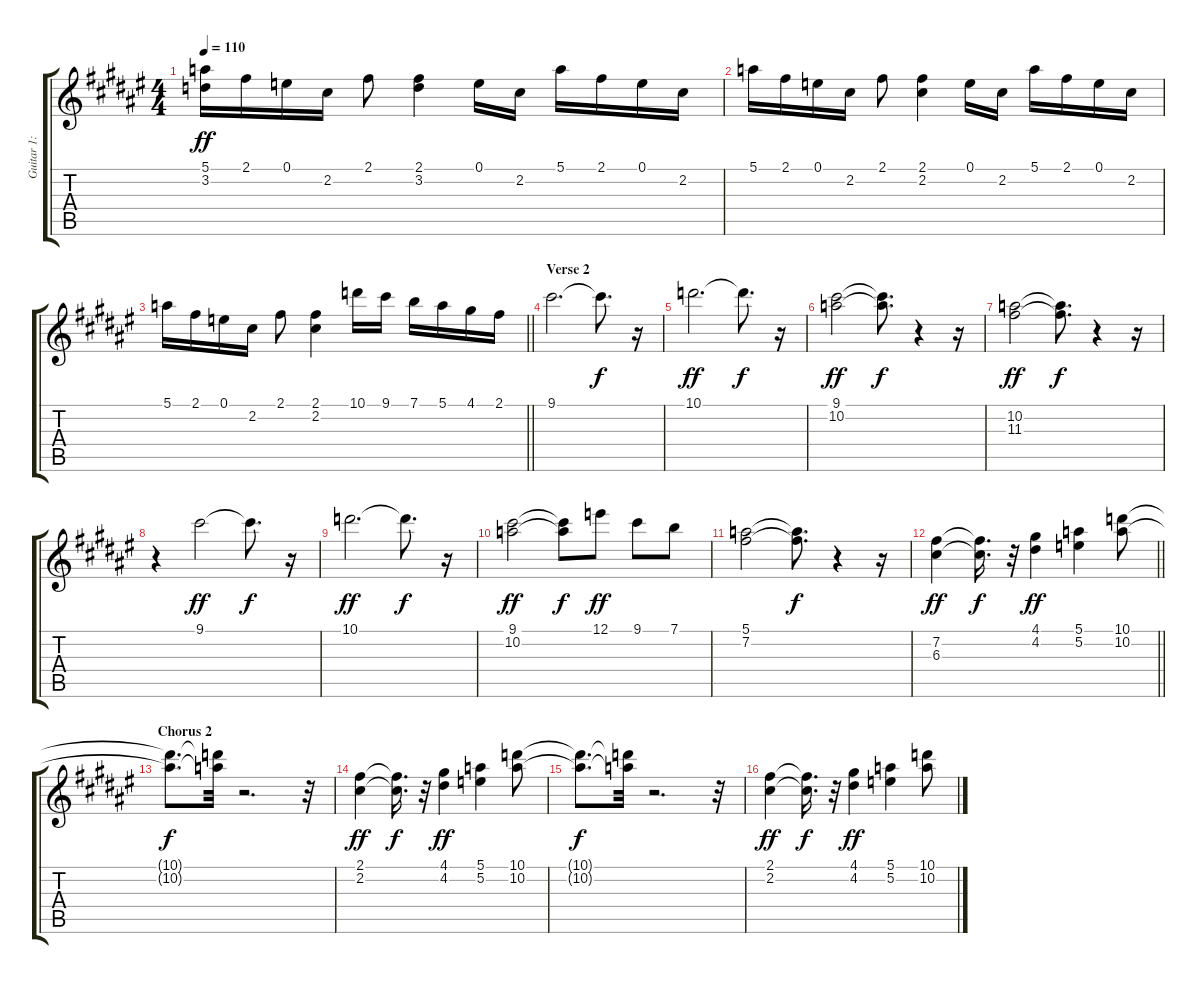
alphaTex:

\track ("Guitar 1: Eddie Martinez" "Guitar 1: ") {instrument overdrivenguitar}
\staff {score tabs}
\tuning (E4 B3 G3 D3 A2 E2) {hide}
\ts (4 4)
\tempo 110
\clef g2
\ks f#
(5.1 3.2).16{dy ff} 2.1.16 0.1.16 2.2.16 2.1.8 (2.1 3.2).4 0.1.16 2.2.16 5.1.16 2.1.16 0.1.16 2.2.16 |
5.1.16 2.1.16 0.1.16 2.2.16 2.1.8 (2.1 2.2).4 0.1.16 2.2.16 5.1.16 2.1.16 0.1.16 2.2.16 |
\barLineRight lightlight
5.1.16 2.1.16 0.1.16 2.2.16 2.1.8 (2.1 2.2).4 10.1.16 9.1.16 7.1.16 5.1.16 4.1.16 2.1.16 |
\section ("" "Verse 2")
9.1.2{d} 9.1{t}.8{d dy f} r.16 |
10.1.2{d dy ff} 10.1{t}.8{d dy f} r.16 |
(9.1 10.2).2{dy ff} (9.1{t} 10.2{t}).8{d dy f} r.4 r.16 |
(10.2 11.3).2{dy ff} (10.2{t} 11.3{t}).8{d dy f} r.4 r.16 |
r.4 9.1.2{dy ff} 9.1{t}.8{d dy f} r.16 |
10.1.2{d dy ff} 10.1{t}.8{d dy f} r.16 |
(9.1 10.2).2{dy ff} (9.1{t} 10.2{t}).8{dy f} 12.1.8{dy ff} 9.1.8 7.1.8 |
(5.1 7.2).2 (5.1{t} 7.2{t}).8{d dy f} r.4 r.16 |
\barLineRight lightlight
(7.2 6.3).4{dy ff} (7.2{t} 6.3{t}).16{d dy f} r.32 (4.1 4.2).4{dy ff} (5.1 5.2).4 (10.1 10.2).8 |
\section ("" "Chorus 2")
(10.1{t} 10.2{t}).8{d dy f} (10.1{t} 10.2{t}).32 r.2{d} r.32 |
(2.1 2.2).4{dy ff} (2.1{t} 2.2{t}).16{d dy f} r.32 (4.1 4.2).4{dy ff} (5.1 5.2).4 (10.1 10.2).8 |
(10.1{t} 10.2{t}).8{d dy f} (10.1{t} 10.2{t}).32 r.2{d} r.32 |
(2.1 2.2).4{dy ff} (2.1{t} 2.2{t}).16{d dy f} r.32 (4.1 4.2).4{dy ff} (5.1 5.2).4 (10.1 10.2).8
